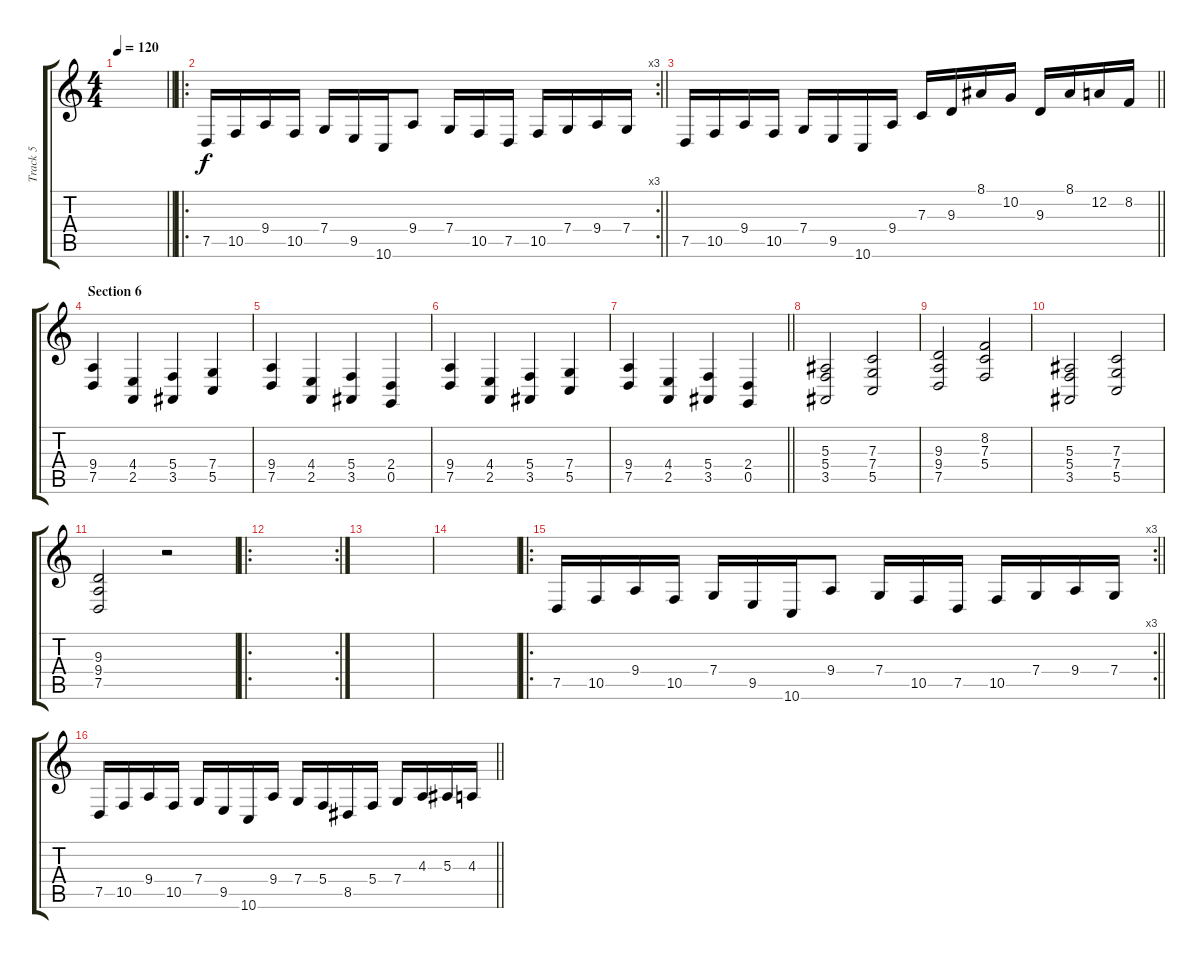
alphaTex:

\track ("Track 5" "Track 5") {instrument lead2sawtooth}
\staff {score tabs}
\tuning (D4 A3 F3 C3 G2 D2) {hide}
\ts (4 4)
\tempo 120
\clef g2
\barLineRight lightlight
\ks c
|
\ro
\rc 3
\barLineRight lightlight
7.5.16{volume 13 instrument lead2sawtooth} 10.5.16 9.4.16 10.5.16 7.4.16 9.5.16 10.6.16 9.4.8 7.4.16 10.5.16 7.5.16 10.5.16 7.4.16 9.4.16 7.4.16 |
\barLineRight lightlight
7.5.16 10.5.16 9.4.16 10.5.16 7.4.16 9.5.16 10.6.16 9.4.16 7.3.16 9.3.16 8.1.16 10.2.16 9.3.16 8.1.16 12.2.16 8.2.16 |
\section ("" "Section 6")
(9.4 7.5).4{instrument churchorgan} (4.4 2.5).4 (5.4 3.5).4 (7.4 5.5).4 |
(9.4 7.5).4 (4.4 2.5).4 (5.4 3.5).4 (2.4 0.5).4 |
(9.4 7.5).4 (4.4 2.5).4 (5.4 3.5).4 (7.4 5.5).4 |
\barLineRight lightlight
(9.4 7.5).4 (4.4 2.5).4 (5.4 3.5).4 (2.4 0.5).4 |
(5.3 5.4 3.5).2 (7.3 7.4 5.5).2 |
(9.3 9.4 7.5).2 (8.2 7.3 5.4).2 |
(5.3 5.4 3.5).2 (7.3 7.4 5.5).2 |
(9.3 9.4 7.5).2 r.2 |
\ro
\rc 2
|
|
|
\ro
\rc 3
\barLineRight lightlight
7.5.16{volume 13 instrument lead2sawtooth} 10.5.16 9.4.16 10.5.16 7.4.16 9.5.16 10.6.16 9.4.8 7.4.16 10.5.16 7.5.16 10.5.16 7.4.16 9.4.16 7.4.16 |
\barLineRight lightlight
7.5.16 10.5.16 9.4.16 10.5.16 7.4.16 9.5.16 10.6.16 9.4.16 7.4.16 5.4.16 8.5.16 5.4.16 7.4.16 4.3.16 5.3.16 4.3.16
